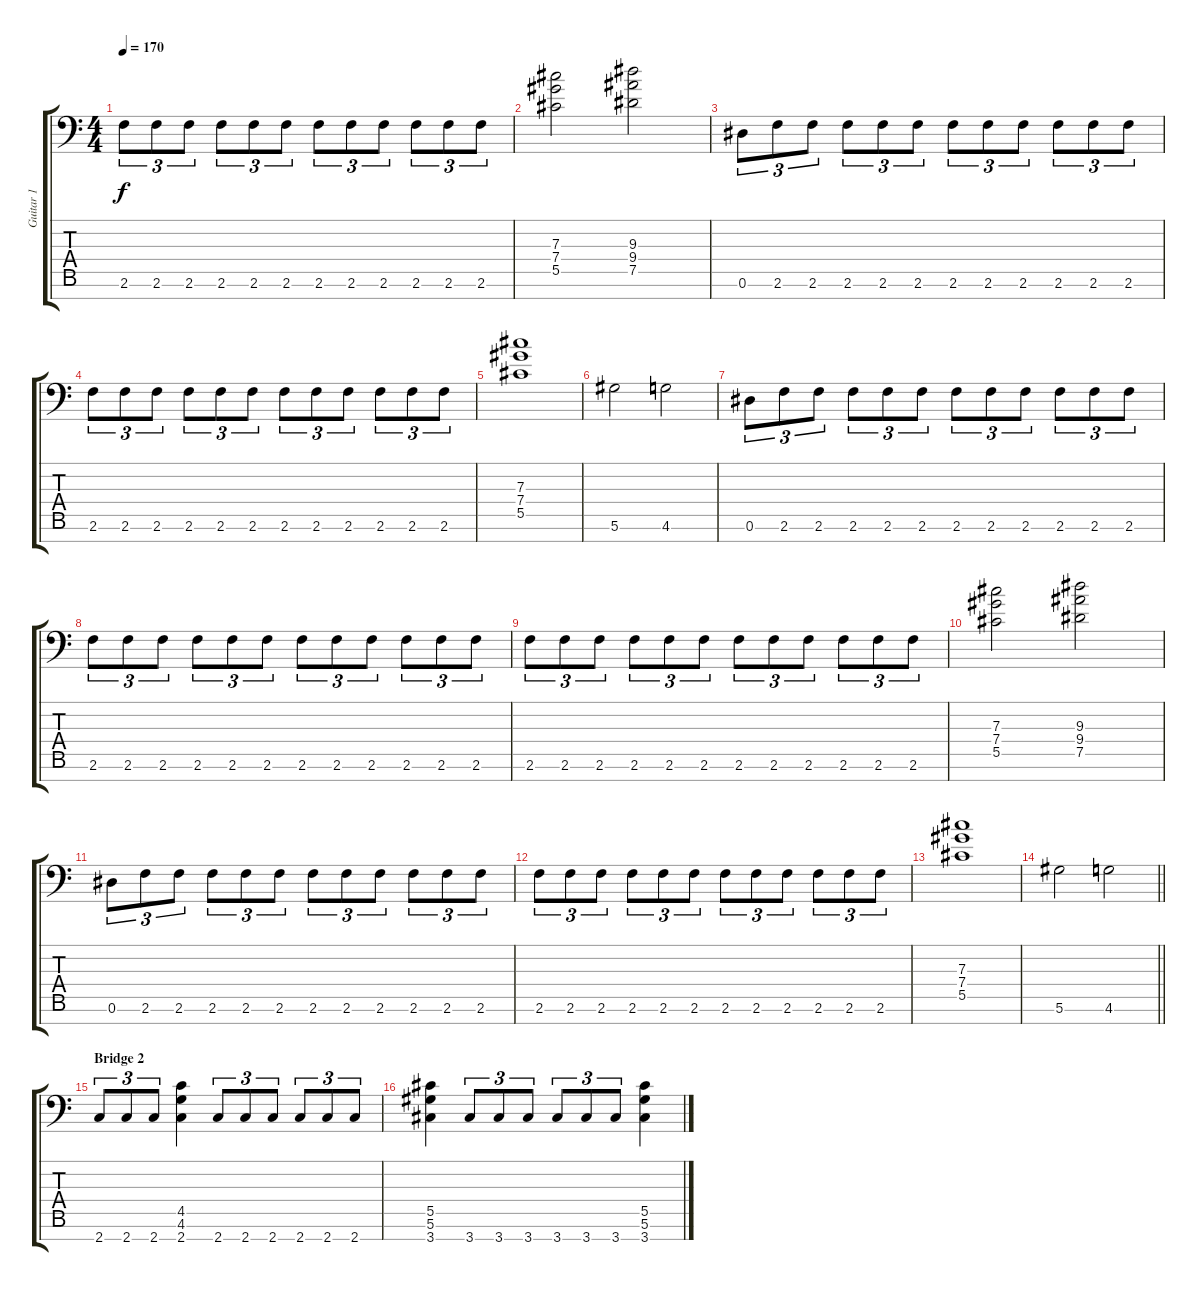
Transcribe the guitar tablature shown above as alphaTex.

\track ("Guitar 1" "Guitar 1") {instrument distortionguitar}
\staff {score tabs}
\tuning (Eb4 Bb3 Gb3 Db3 Ab2 Eb2 Bb1) {hide}
\ts (4 4)
\tempo 170
\clef f4
\ks c
2.6.8{tu (3 2) dy f} 2.6.8{tu (3 2)} 2.6.8{tu (3 2)} 2.6.8{tu (3 2)} 2.6.8{tu (3 2)} 2.6.8{tu (3 2)} 2.6.8{tu (3 2)} 2.6.8{tu (3 2)} 2.6.8{tu (3 2)} 2.6.8{tu (3 2)} 2.6.8{tu (3 2)} 2.6.8{tu (3 2)} |
(7.3 7.4 5.5).2 (9.3 9.4 7.5).2 |
0.6.8{tu (3 2)} 2.6.8{tu (3 2)} 2.6.8{tu (3 2)} 2.6.8{tu (3 2)} 2.6.8{tu (3 2)} 2.6.8{tu (3 2)} 2.6.8{tu (3 2)} 2.6.8{tu (3 2)} 2.6.8{tu (3 2)} 2.6.8{tu (3 2)} 2.6.8{tu (3 2)} 2.6.8{tu (3 2)} |
2.6.8{tu (3 2)} 2.6.8{tu (3 2)} 2.6.8{tu (3 2)} 2.6.8{tu (3 2)} 2.6.8{tu (3 2)} 2.6.8{tu (3 2)} 2.6.8{tu (3 2)} 2.6.8{tu (3 2)} 2.6.8{tu (3 2)} 2.6.8{tu (3 2)} 2.6.8{tu (3 2)} 2.6.8{tu (3 2)} |
(7.3 7.4 5.5).1 |
5.6.2 4.6.2 |
0.6.8{tu (3 2)} 2.6.8{tu (3 2)} 2.6.8{tu (3 2)} 2.6.8{tu (3 2)} 2.6.8{tu (3 2)} 2.6.8{tu (3 2)} 2.6.8{tu (3 2)} 2.6.8{tu (3 2)} 2.6.8{tu (3 2)} 2.6.8{tu (3 2)} 2.6.8{tu (3 2)} 2.6.8{tu (3 2)} |
2.6.8{tu (3 2)} 2.6.8{tu (3 2)} 2.6.8{tu (3 2)} 2.6.8{tu (3 2)} 2.6.8{tu (3 2)} 2.6.8{tu (3 2)} 2.6.8{tu (3 2)} 2.6.8{tu (3 2)} 2.6.8{tu (3 2)} 2.6.8{tu (3 2)} 2.6.8{tu (3 2)} 2.6.8{tu (3 2)} |
2.6.8{tu (3 2)} 2.6.8{tu (3 2)} 2.6.8{tu (3 2)} 2.6.8{tu (3 2)} 2.6.8{tu (3 2)} 2.6.8{tu (3 2)} 2.6.8{tu (3 2)} 2.6.8{tu (3 2)} 2.6.8{tu (3 2)} 2.6.8{tu (3 2)} 2.6.8{tu (3 2)} 2.6.8{tu (3 2)} |
(7.3 7.4 5.5).2 (9.3 9.4 7.5).2 |
0.6.8{tu (3 2)} 2.6.8{tu (3 2)} 2.6.8{tu (3 2)} 2.6.8{tu (3 2)} 2.6.8{tu (3 2)} 2.6.8{tu (3 2)} 2.6.8{tu (3 2)} 2.6.8{tu (3 2)} 2.6.8{tu (3 2)} 2.6.8{tu (3 2)} 2.6.8{tu (3 2)} 2.6.8{tu (3 2)} |
2.6.8{tu (3 2)} 2.6.8{tu (3 2)} 2.6.8{tu (3 2)} 2.6.8{tu (3 2)} 2.6.8{tu (3 2)} 2.6.8{tu (3 2)} 2.6.8{tu (3 2)} 2.6.8{tu (3 2)} 2.6.8{tu (3 2)} 2.6.8{tu (3 2)} 2.6.8{tu (3 2)} 2.6.8{tu (3 2)} |
(7.3 7.4 5.5).1 |
\barLineRight lightlight
5.6.2 4.6.2 |
\section ("" "Bridge 2")
2.7.8{tu (3 2)} 2.7.8{tu (3 2)} 2.7.8{tu (3 2)} (4.5 4.6 2.7).4 2.7.8{tu (3 2)} 2.7.8{tu (3 2)} 2.7.8{tu (3 2)} 2.7.8{tu (3 2)} 2.7.8{tu (3 2)} 2.7.8{tu (3 2)} |
(5.5 5.6 3.7).4 3.7.8{tu (3 2)} 3.7.8{tu (3 2)} 3.7.8{tu (3 2)} 3.7.8{tu (3 2)} 3.7.8{tu (3 2)} 3.7.8{tu (3 2)} (5.5 5.6 3.7).4
